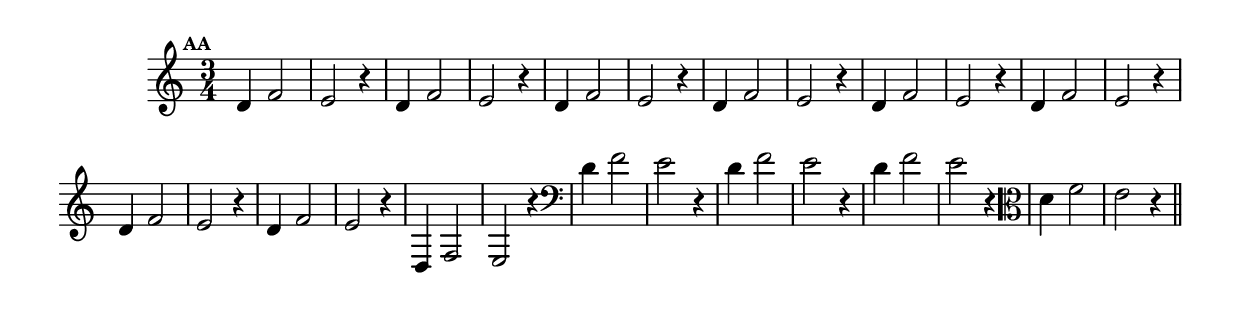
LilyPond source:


\version "2.14.2"

%\header { texidoc="Perguntas e Respostas"}

\relative c' {

  \override Staff.TimeSignature #'style = #'()
  \time 3/4 
  \override Score.BarNumber #'transparent = ##t
                                %\override Score.RehearsalMark #'font-family = #'roman
  \override Score.RehearsalMark #'font-size = #-2
  \override Score.BarNumber #'transparent = ##t
  \set Score.markFormatter = #format-mark-numbers

  \mark 26 

                                % CLARINETE

  \tag #'cl {
    d4 f2 | e r4 
  }

                                % FLAUTA

  \tag #'fl {
    d4 f2 | e r4 
  }

                                % OBOÉ

  \tag #'ob {
    d4 f2 | e r4 
  }

                                % SAX ALTO

  \tag #'saxa {
    d4 f2 | e r4 
  }

                                % SAX TENOR

  \tag #'saxt {
    d4 f2 | e r4 
  }

                                % SAX GENES

  \tag #'saxg {
    d4 f2 | e r4 
  }

                                % TROMPETE

  \tag #'tpt {
    d4 f2 | e r4 
  }

                                % TROMPA

  \tag #'tpa {
    d4 f2 | e r4 
  }

                                % TROMPA OP

  \tag #'tpaop {
    d,4 f2 | e r4 
  }

                                % TROMBONE

  \tag #'tbn {
    \clef bass
    d'4 f2 | e r4 
  }

                                % TUBA MIB

  \tag #'tbamib {
    \clef bass
    d4 f2 | e r4 
  }

                                % TUBA SIB

  \tag #'tbasib {
    \clef bass
    d4 f2 | e r4 
  }

                                % VIOLA

  \tag #'vla {
    \clef alto
    d4 f2 | e r4 
  }

                                % FINAL

  \bar "||"

}
